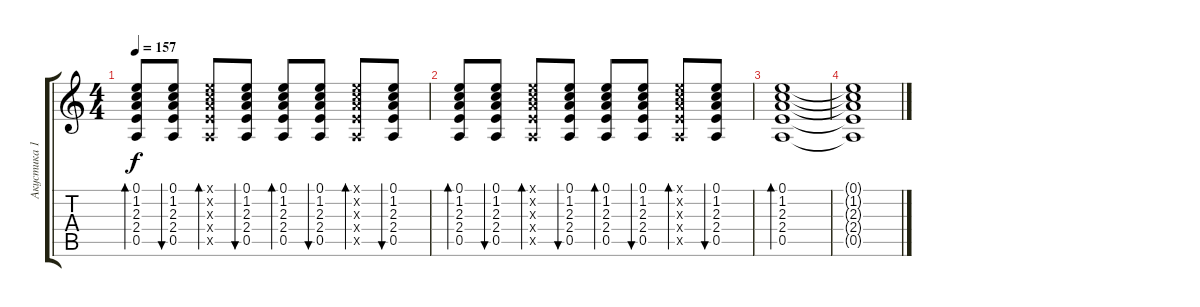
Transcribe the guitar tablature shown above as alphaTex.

\track ("Акустика 1" "Акустика 1") {instrument acousticguitarsteel}
\staff {score tabs}
\tuning (E4 B3 G3 D3 A2 E2) {hide}
\ts (4 4)
\tempo 157
\clef g2
\ks c
(0.1 1.2 2.3 2.4 0.5).8{bd 30 dy f} (0.1 1.2 2.3 2.4 0.5).8{bu 30} (0.1{x} 1.2{x} 2.3{x} 2.4{x} 0.5{x}).8{bd 30} (0.1 1.2 2.3 2.4 0.5).8{bu 30} (0.1 1.2 2.3 2.4 0.5).8{bd 30} (0.1 1.2 2.3 2.4 0.5).8{bu 30} (0.1{x} 1.2{x} 2.3{x} 2.4{x} 0.5{x}).8{bd 30} (0.1 1.2 2.3 2.4 0.5).8{bu 30} |
(0.1 1.2 2.3 2.4 0.5).8{bd 30} (0.1 1.2 2.3 2.4 0.5).8{bu 30} (0.1{x} 1.2{x} 2.3{x} 2.4{x} 0.5{x}).8{bd 30} (0.1 1.2 2.3 2.4 0.5).8{bu 30} (0.1 1.2 2.3 2.4 0.5).8{bd 30} (0.1 1.2 2.3 2.4 0.5).8{bu 30} (0.1{x} 1.2{x} 2.3{x} 2.4{x} 0.5{x}).8{bd 30} (0.1 1.2 2.3 2.4 0.5).8{bu 30} |
(0.1 1.2 2.3 2.4 0.5).1{bd 30} |
(0.1{t} 1.2{t} 2.3{t} 2.4{t} 0.5{t}).1
